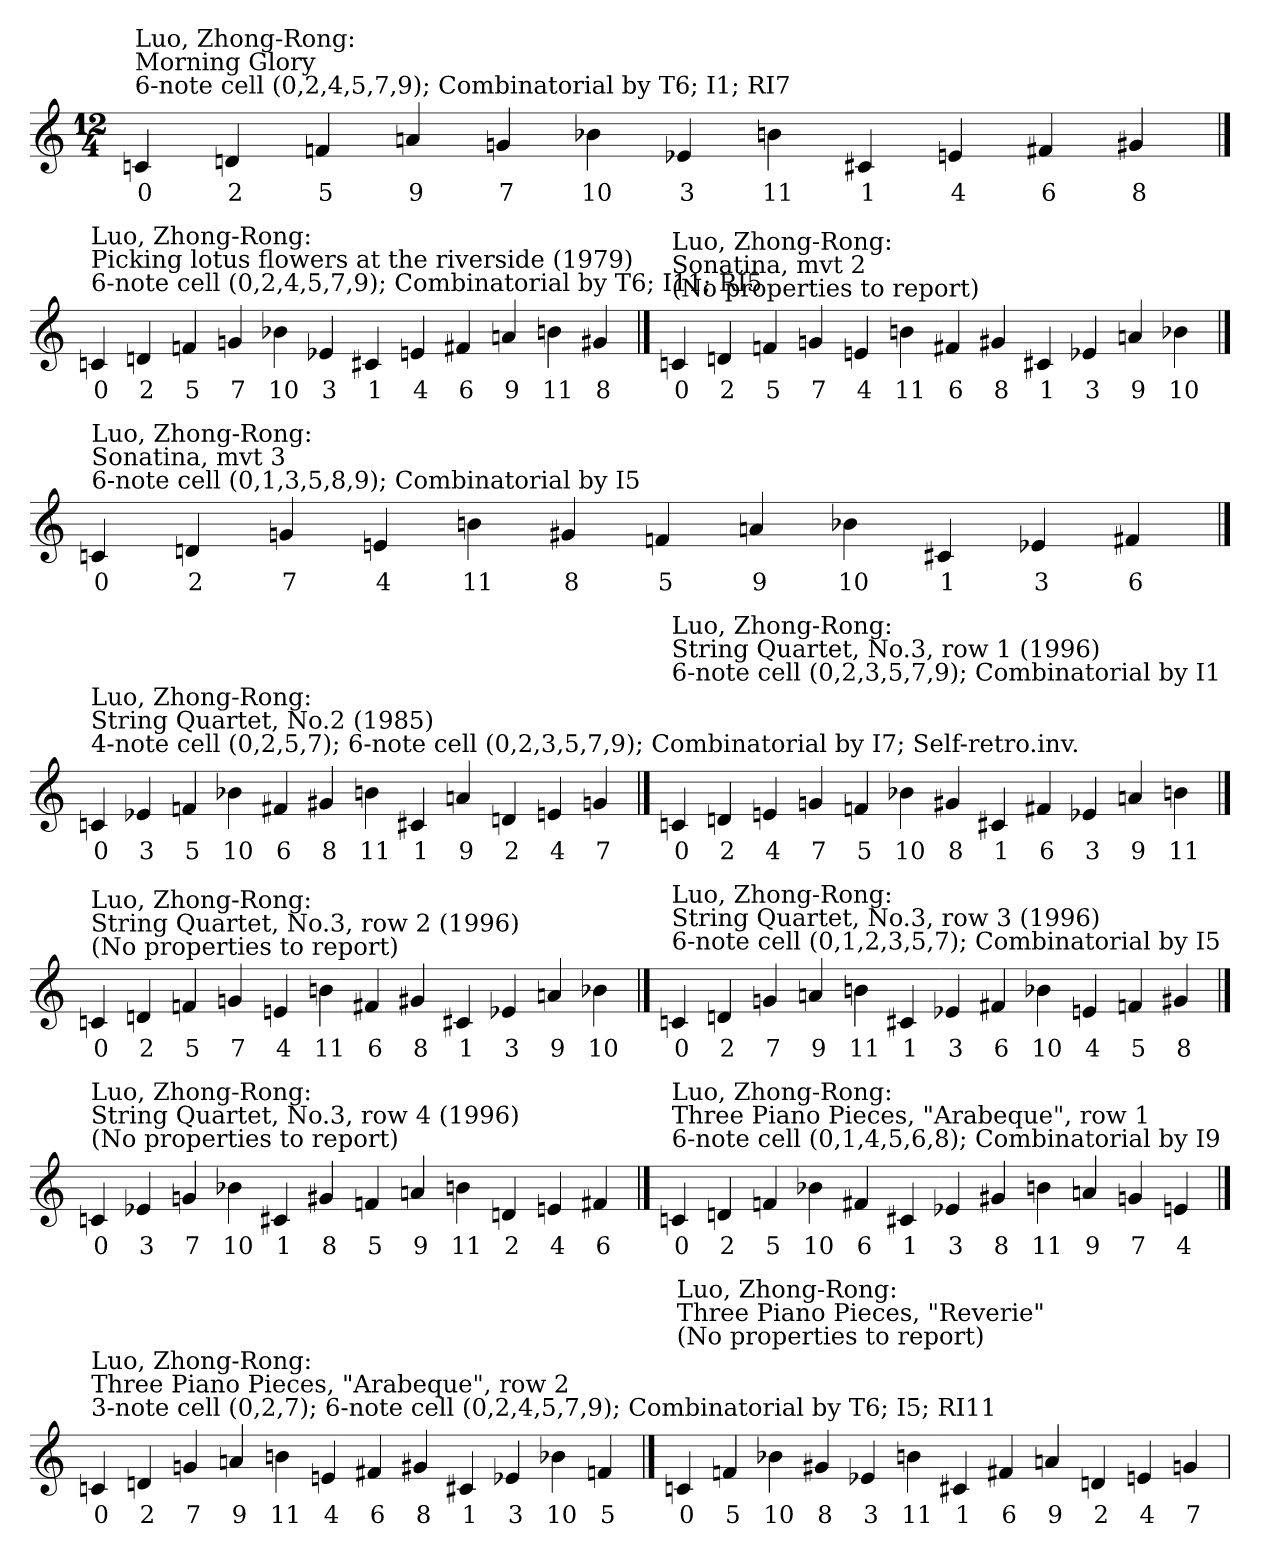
**kern	**text
*part1	*part1
*staff1	*staff1
!!LO:LB:g=z
*M12/4	*
==853	==853
!LO:TX:t=Luo, Zhong-Rong&colon; \nMorning Glory\n6-note cell (0,2,4,5,7,9); Combinatorial by T6; I1; RI7	!
4cn	0
4dn	2
4fn	5
4an	9
4gn	7
4b-X	10
4e-X	3
4bn	11
4c#X	1
4en	4
4f#X	6
4g#X	8
!!LO:LB:g=z
==854	==854
!LO:TX:t=Luo, Zhong-Rong&colon; \nPicking lotus flowers at the riverside (1979)\n6-note cell (0,2,4,5,7,9); Combinatorial by T6; I11; RI5	!
4cn	0
4dn	2
4fn	5
4gn	7
4b-X	10
4e-X	3
4c#X	1
4en	4
4f#X	6
4an	9
4bn	11
4g#X	8
!!LO:LB:g=z
==855	==855
!LO:TX:t=Luo, Zhong-Rong&colon; \nSonatina, mvt 2\n(No properties to report)	!
4cn	0
4dn	2
4fn	5
4gn	7
4en	4
4bn	11
4f#X	6
4g#X	8
4c#X	1
4e-X	3
4an	9
4b-X	10
!!LO:LB:g=z
==856	==856
!LO:TX:t=Luo, Zhong-Rong&colon; \nSonatina, mvt 3\n6-note cell (0,1,3,5,8,9); Combinatorial by I5	!
4cn	0
4dn	2
4gn	7
4en	4
4bn	11
4g#X	8
4fn	5
4an	9
4b-X	10
4c#X	1
4e-X	3
4f#X	6
!!LO:LB:g=z
==857	==857
!LO:TX:t=Luo, Zhong-Rong&colon; \nString Quartet, No.2 (1985)\n4-note cell (0,2,5,7); 6-note cell (0,2,3,5,7,9); Combinatorial by I7; Self-retro.inv.	!
4cn	0
4e-X	3
4fn	5
4b-X	10
4f#X	6
4g#X	8
4bn	11
4c#X	1
4an	9
4dn	2
4en	4
4gn	7
!!LO:LB:g=z
==858	==858
!LO:TX:t=Luo, Zhong-Rong&colon; \nString Quartet, No.3, row 1 (1996)\n6-note cell (0,2,3,5,7,9); Combinatorial by I1	!
4cn	0
4dn	2
4en	4
4gn	7
4fn	5
4b-X	10
4g#X	8
4c#X	1
4f#X	6
4e-X	3
4an	9
4bn	11
!!LO:LB:g=z
==859	==859
!LO:TX:t=Luo, Zhong-Rong&colon; \nString Quartet, No.3, row 2 (1996)\n(No properties to report)	!
4cn	0
4dn	2
4fn	5
4gn	7
4en	4
4bn	11
4f#X	6
4g#X	8
4c#X	1
4e-X	3
4an	9
4b-X	10
!!LO:LB:g=z
==860	==860
!LO:TX:t=Luo, Zhong-Rong&colon; \nString Quartet, No.3, row 3 (1996)\n6-note cell (0,1,2,3,5,7); Combinatorial by I5	!
4cn	0
4dn	2
4gn	7
4an	9
4bn	11
4c#X	1
4e-X	3
4f#X	6
4b-X	10
4en	4
4fn	5
4g#X	8
!!LO:LB:g=z
==861	==861
!LO:TX:t=Luo, Zhong-Rong&colon; \nString Quartet, No.3, row 4 (1996)\n(No properties to report)	!
4cn	0
4e-X	3
4gn	7
4b-X	10
4c#X	1
4g#X	8
4fn	5
4an	9
4bn	11
4dn	2
4en	4
4f#X	6
!!LO:LB:g=z
==862	==862
!LO:TX:t=Luo, Zhong-Rong&colon; \nThree Piano Pieces, "Arabeque", row 1\n6-note cell (0,1,4,5,6,8); Combinatorial by I9	!
4cn	0
4dn	2
4fn	5
4b-X	10
4f#X	6
4c#X	1
4e-X	3
4g#X	8
4bn	11
4an	9
4gn	7
4en	4
!!LO:LB:g=z
==863	==863
!LO:TX:t=Luo, Zhong-Rong&colon; \nThree Piano Pieces, "Arabeque", row 2\n3-note cell (0,2,7); 6-note cell (0,2,4,5,7,9); Combinatorial by T6; I5; RI11	!
4cn	0
4dn	2
4gn	7
4an	9
4bn	11
4en	4
4f#X	6
4g#X	8
4c#X	1
4e-X	3
4b-X	10
4fn	5
!!LO:LB:g=z
==864	==864
!LO:TX:t=Luo, Zhong-Rong&colon; \nThree Piano Pieces, "Reverie"\n(No properties to report)	!
4cn	0
4fn	5
4b-X	10
4g#X	8
4e-X	3
4bn	11
4c#X	1
4f#X	6
4an	9
4dn	2
4en	4
4gn	7
=	=
*-	*-
